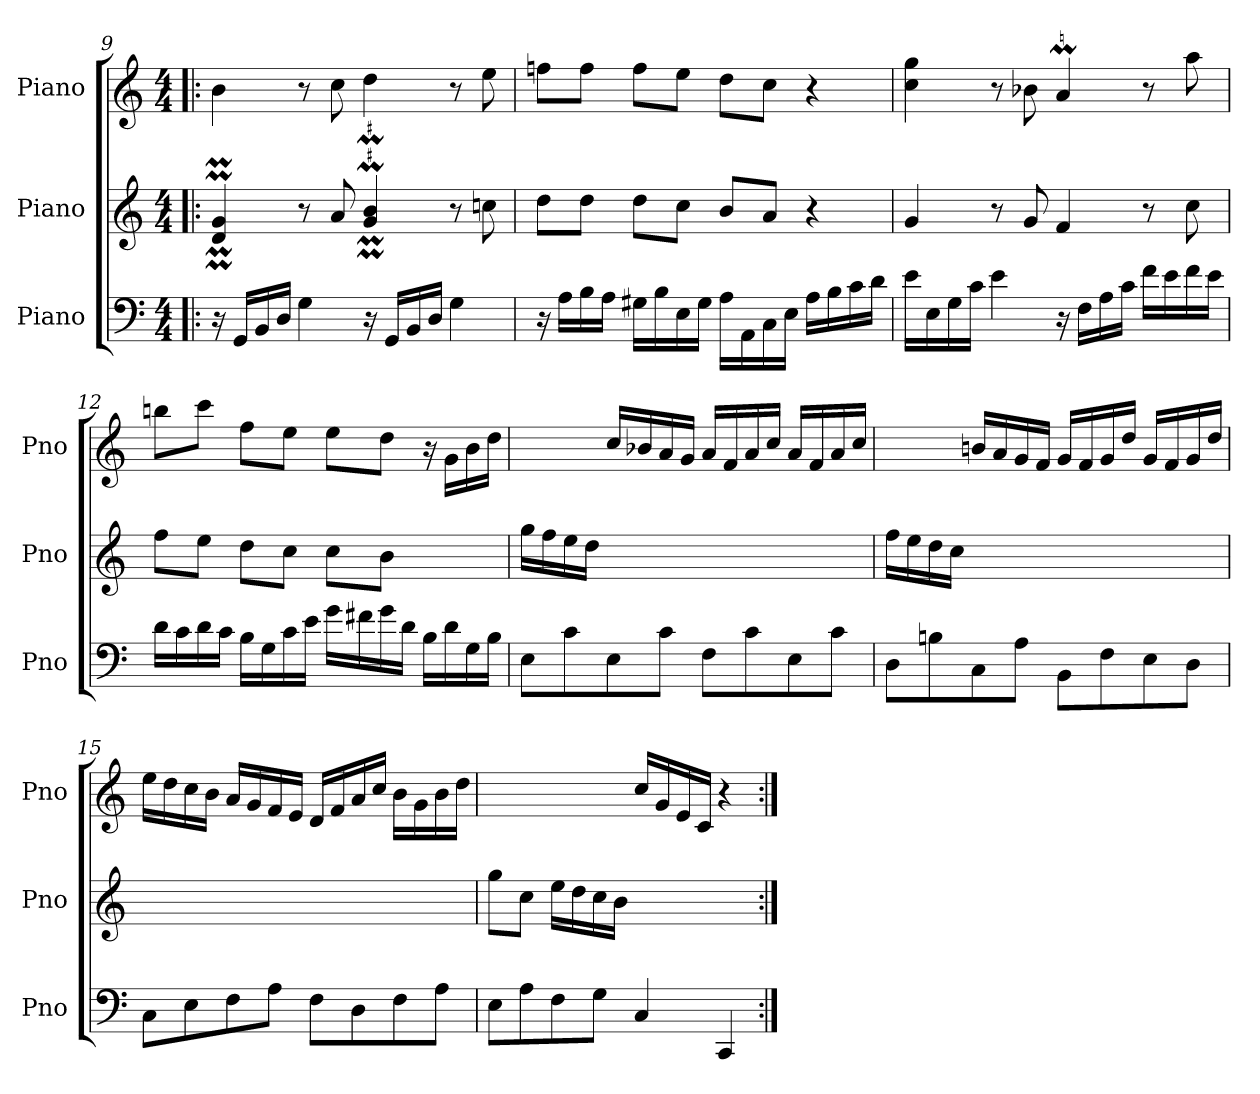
**kern	**kern	**kern
*part3	*part2	*part1
*staff3	*staff2	*staff1
*I"Piano	*I"Piano	*I"Piano
*I'Pno	*I'Pno	*I'Pno
*clefF4	*clefG2	*clefG2
*k[]	*k[]	*k[]
*M4/4	*M4/4	*M4/4
=9!|:	=9!|:	=9!|:
16r	4d/M 4g/M	4b\
16GG/LL	.	.
16BB/	.	.
16D/JJ	.	.
4G\	8r	8r
.	8a/	8cc\
16r	4g/M 4b/M	4dd\
16GG/LL	.	.
16BB/	.	.
16D/JJ	.	.
4G\	8r	8r
.	8cc\	8ee\
!!LO:LB:g=z
=10	=10	=10
16r	8dd\L	8ffn\L
16A\LL	.	.
16B\	8dd\J	8ff\J
16A\JJ	.	.
16G#X\LL	8dd\L	8ff\L
16B\	.	.
16E\	8cc\J	8ee\J
16G#\JJ	.	.
16A\LL	8b/L	8dd\L
16AA\	.	.
16C\	8a/J	8cc\J
16E\JJ	.	.
16A\LL	4r	4r
16B\	.	.
16c\	.	.
16d\JJ	.	.
=11	=11	=11
16e\LL	4g/	4cc\ 4gg\
16E\	.	.
16G\	.	.
16c\JJ	.	.
4e\	8r	8r
.	8g/	8b-X\
16r	4f/	4aM/
16F\LL	.	.
16A\	.	.
16c\JJ	.	.
16f\LL	8r	8r
16e\	.	.
16f\	8cc\	8aa\
16e\JJ	.	.
!!LO:PB:g=z
=12	=12	=12
16d\LL	8ff\L	8bbn\L
16c\	.	.
16d\	8ee\J	8ccc\J
16c\JJ	.	.
16B\LL	8dd\L	8ff\L
16G\	.	.
16c\	8cc\J	8ee\J
16e\JJ	.	.
16g\LL	8cc\L	8ee\L
16f#X\	.	.
16g\	8b\J	8dd\J
16d\JJ	.	.
16B\LL	4ryy	16r
16d\	.	16g\LL
16G\	.	16b\
16B\JJ	.	16dd\JJ
=13	=13	=13
8E\L	16gg\LL	4ryy
.	16ff\	.
8c\	16ee\	.
.	16dd\JJ	.
8E\	4ryy	16cc/LL
.	.	16b-X/
8c\J	.	16a/
.	.	16g/JJ
8F\L	2ryy	16a/LL
.	.	16f/
8c\	.	16a/
.	.	16cc/JJ
8E\	.	16a/LL
.	.	16f/
8c\J	.	16a/
.	.	16cc/JJ
!!LO:LB:g=z
=14	=14	=14
8D\L	16ff\LL	4ryy
.	16ee\	.
8Bn\	16dd\	.
.	16cc\JJ	.
8C\	4ryy	16bn/LL
.	.	16a/
8A\J	.	16g/
.	.	16f/JJ
8BB\L	2ryy	16g/LL
.	.	16f/
8F\	.	16g/
.	.	16dd/JJ
8E\	.	16g/LL
.	.	16f/
8D\J	.	16g/
.	.	16dd/JJ
=15	=15	=15
8C\L	1ryy	16ee\LL
.	.	16dd\
8E\	.	16cc\
.	.	16b\JJ
8F\	.	16a/LL
.	.	16g/
8A\J	.	16f/
.	.	16e/JJ
8F\L	.	16d/LL
.	.	16f/
8D\	.	16a/
.	.	16cc/JJ
8F\	.	16b\LL
.	.	16g\
8A\J	.	16b\
.	.	16dd\JJ
=16	=16	=16
8E\L	8gg\L	2ryy
8A\	8cc\J	.
8F\	16ee\LL	.
.	16dd\	.
8G\J	16cc\	.
.	16b\JJ	.
4C/	2ryy	16cc/LL
.	.	16g/
.	.	16e/
.	.	16c/JJ
4CC/	.	4r
=:|!	=:|!	=:|!
*-	*-	*-
